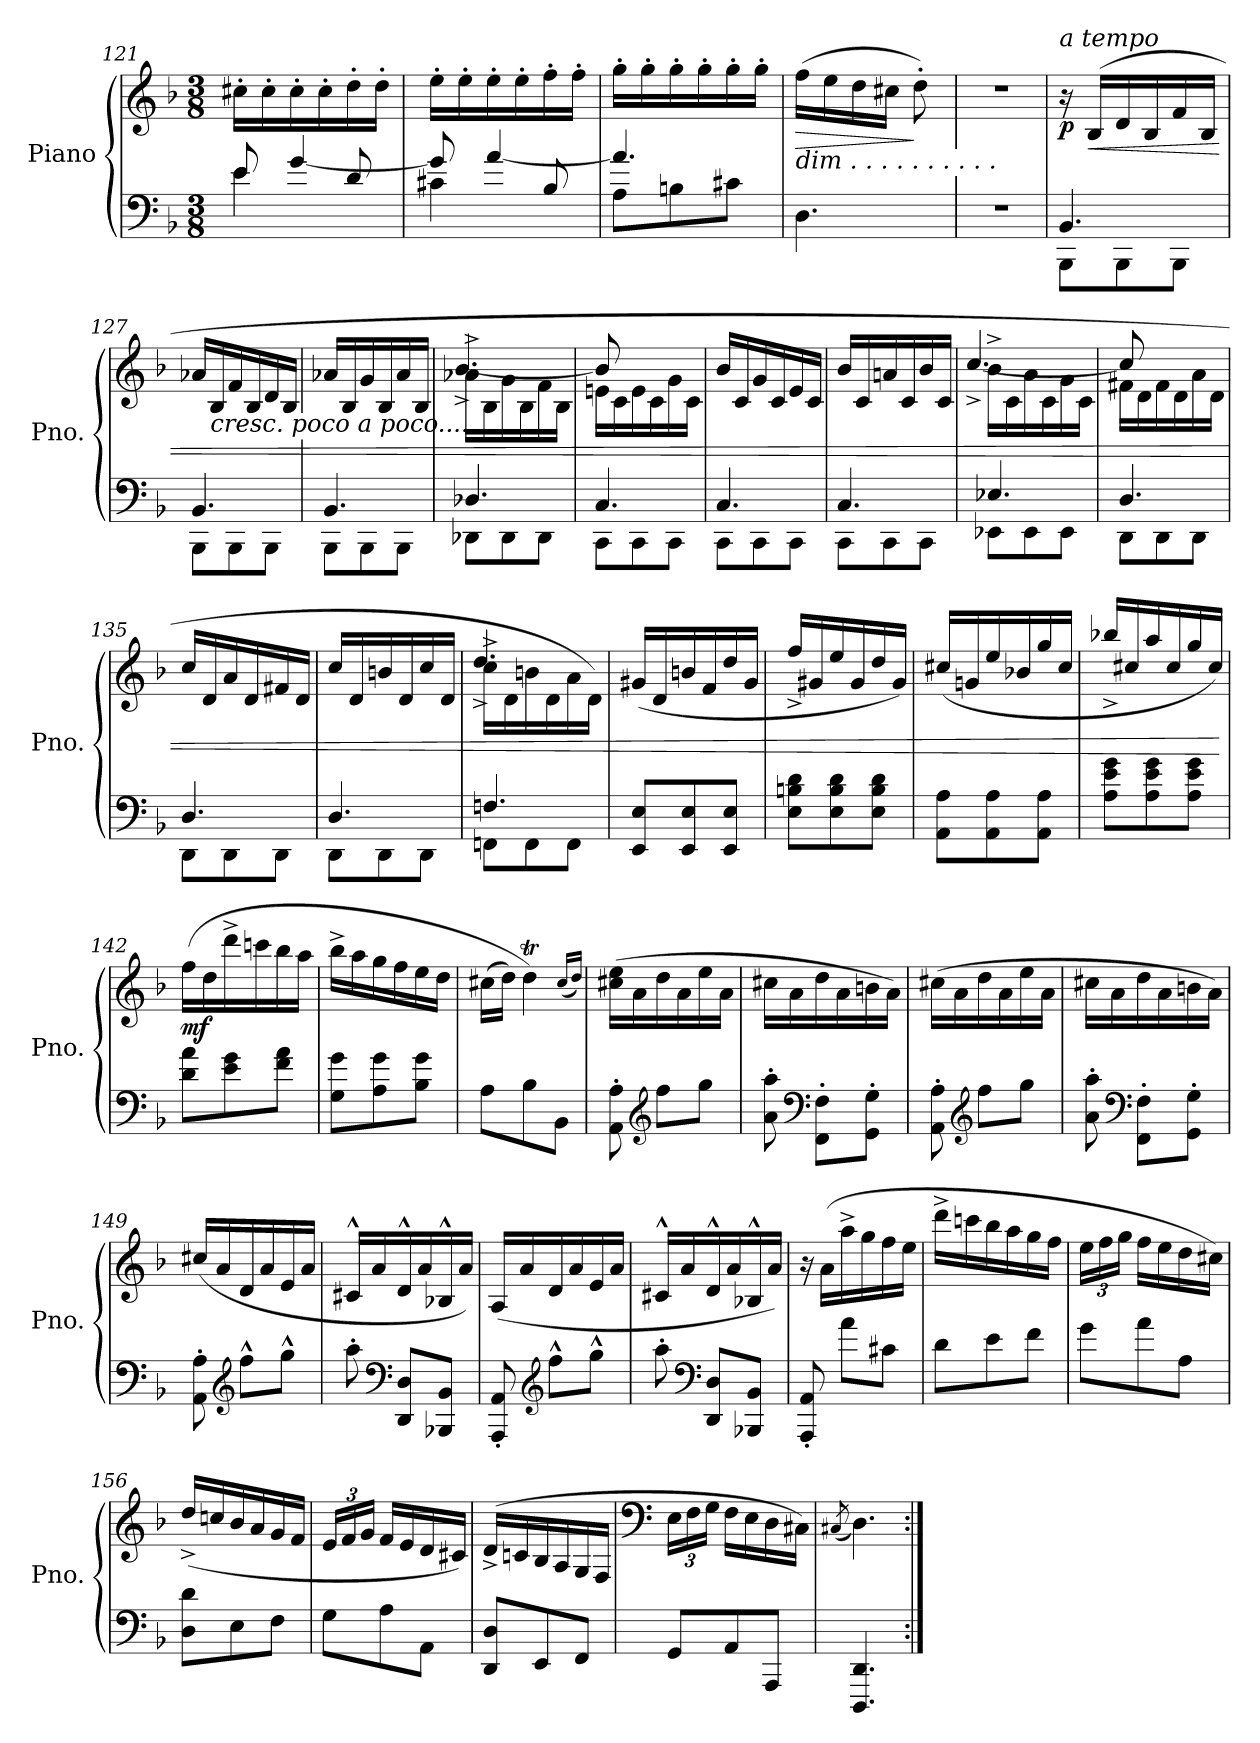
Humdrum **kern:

**kern	**kern	**dynam
*part1	*part1	*part1
*staff2	*staff1	*staff1/2
*I"Piano	*	*
*I'Pno.	*	*
*clefF4	*clefG2	*
*k[b-]	*k[b-]	*
*M3/8	*M3/8	*
=121	=121	=121
*^	*	*
4e\	8e/	16cc#X'\LL	.
.	.	16cc#'\	.
.	[4g/	16cc#'\	.
.	.	16cc#'\	.
8d/	.	16dd'\	.
.	.	16dd'\JJ	.
=122	=122	=122	=122
4c#X\	8g/]	16ee'\LL	.
.	.	16ee'\	.
.	[4a/	16ee'\	.
.	.	16ee'\	.
8B-/	.	16ff'\	.
.	.	16ff'\JJ	.
!!LO:PB:g=z
=123	=123	=123	=123
8A\L	4.a/]	16gg'\LL	.
.	.	16gg'\	.
8Bn\	.	16gg'\	.
.	.	16gg'\	.
8c#X\J	.	16gg'\	.
.	.	16gg'\JJ	.
*v	*v	*	*
=124	=124	=124
*	*MM135	*
!	!LO:TX:b:i:t=dim . . . . . . . . . .	!
!	!	!LO:HP:b
4.D\	(>16ff\LL	>
.	16ee\	.
*	*MM120	*
.	16dd\	.
.	16cc#X\JJ	.
*	*MM113	*
.	8dd'\)	]
=125	=125	=125
4.r	4.r	.
=126	=126	=126
*	*MM150	*
*^	*	*
!	!	!LO:TX:a:i:t=a tempo	!
!	!	!	!LO:DY:b
8BBB-\L	4.BB-/	16r	p
!	!	!	!LO:HP:b
.	.	(>16B-/LL	<
8BBB-\	.	16d/	.
.	.	16B-/	.
8BBB-\J	.	16f/	.
.	.	16B-/JJ	.
=127	=127	=127	=127
8BBB-\L	4.BB-/	16a-X/LL	.
!	!	!LO:TX:b:i:t=cresc. poco a poco....	!
.	.	16B-/	.
8BBB-\	.	16f/	.
.	.	16B-/	.
8BBB-\J	.	16d/	.
.	.	16B-/JJ	.
=128	=128	=128	=128
8BBB-\L	4.BB-/	16a-X/LL	.
.	.	16B-/	.
8BBB-\	.	16g/	.
.	.	16B-/	.
8BBB-\J	.	16a-/	.
.	.	16B-/JJ	.
=129	=129	=129	=129
*	*	*^	*
8DD-X\L	4.D-X/	16a-X^\LL	[4.b-^/	.
.	.	16B-\	.	.
8DD-\	.	16g\	.	.
.	.	16B-\	.	.
8DD-\J	.	16f\	.	.
.	.	16B-\JJ	.	.
!!LO:LB:g=z	!!
=130	=130	=130	=130	=130
8CC\L	4.C/	(>16en\LL	8b-/])	.
.	.	16c\	.	.
8CC\	.	16e\	4ryy	.
.	.	16c\	.	.
8CC\J	.	16g\	.	.
.	.	16c\JJ	.	.
*	*	*v	*v	*
=131	=131	=131	=131
8CC\L	4.C/	16b-/LL	.
.	.	16c/	.
8CC\	.	16g/	.
.	.	16c/	.
8CC\J	.	16e/	.
.	.	16c/JJ	.
=132	=132	=132	=132
8CC\L	4.C/	16b-/LL	.
.	.	16c/	.
8CC\	.	16an/	.
.	.	16c/	.
8CC\J	.	16b-/	.
.	.	16c/JJ	.
=133	=133	=133	=133
*	*	*^	*
8EE-X\L	4.E-X/	16b-^\LL	[4.cc^/	.
.	.	16c\	.	.
8EE-\	.	16a\	.	.
.	.	16c\	.	.
8EE-\J	.	16g\	.	.
.	.	16c\JJ	.	.
=134	=134	=134	=134	=134
8DD\L	4.D/	(>16f#X\LL	8cc/])	.
.	.	16d\	.	.
8DD\	.	16f#\	4ryy	.
.	.	16d\	.	.
8DD\J	.	16a\	.	.
.	.	16d\JJ	.	.
*	*	*v	*v	*
=135	=135	=135	=135
8DD\L	4.D/	16cc/LL	.
.	.	16d/	.
8DD\	.	16a/	.
.	.	16d/	.
8DD\J	.	16f#X/	.
.	.	16d/JJ	.
!!LO:LB:g=z
=136	=136	=136	=136
8DD\L	4.D/	16cc/LL	.
.	.	16d/	.
8DD\	.	16bn/	.
.	.	16d/	.
8DD\J	.	16cc/	.
.	.	16d/JJ	.
=137	=137	=137	=137
*	*	*^	*
8FFn\L	4.Fn/	16cc^\LL	4.dd^/	.
.	.	16d\	.	.
8FF\	.	16bn\	.	.
.	.	16d\	.	.
8FF\J	.	16a\	.	.
.	.	16d\JJ)	.	.
*v	*v	*	*	*
*	*v	*v	*
=138	=138	=138
8EE/ 8E/L	(>16g#X/LL	.
.	16d/	.
8EE/ 8E/	16bn/	.
.	16f/	.
8EE/ 8E/J	16dd/	.
.	16g#/JJ	.
=139	=139	=139
8E\ 8Bn\ 8d\L	16ff^/LL	.
.	16g#X/	.
8E\ 8B\ 8d\	16ee/	.
.	16g#/	.
8E\ 8B\ 8d\J	16dd/	.
.	16g#/JJ)	.
=140	=140	=140
8AA\ 8A\L	(>16cc#X/LL	.
.	16gn/	.
8AA\ 8A\	16ee/	.
.	16b-X/	.
8AA\ 8A\J	16gg/	.
.	16cc#/JJ	.
=141	=141	=141
8A\ 8e\ 8g\L	16bb-X^/LL	.
.	16cc#X/	.
8A\ 8e\ 8g\	16aa/	.
.	16cc#/	.
8A\ 8e\ 8g\J	16gg/	.
.	16cc#/JJ)	.
.	.	[
!!LO:LB:g=z
=142	=142	=142
!	!	!LO:DY:b
8d\ 8a\L	(>16ff\LL	mf
.	16dd\	.
8e\ 8g\	16ddd^\	.
.	16cccn\	.
8f\ 8a\J	16bb-\	.
.	16aa\JJ	.
=143	=143	=143
8G\ 8g\L	16bb-^\LL	.
.	16aa\	.
8A\ 8g\	16gg\	.
.	16ff\	.
8B-\ 8g\J	16ee\	.
.	16dd\JJ	.
=144	=144	=144
8A\L	(>16cc#X\LL	.
.	16dd\JJ)	.
8B-\	4ddT\)	.
8BB-\J	.	.
.	(<16qcc#/LL	.
.	16qdd/JJ)	.
=145	=145	=145
8AA\' 8A\'	(>16cc#X\ 16ee\LL	.
.	16a\	.
*clefG2	*	*
8ff\L	16dd\	.
.	16a\	.
8gg\J	16ee\	.
.	16a\JJ	.
=146	=146	=146
8a\' 8aa\'	16cc#X\LL	.
.	16a\	.
*clefF4	*	*
8FF\' 8F\'L	16dd\	.
.	16a\	.
8GG\' 8G\'J	16bn\	.
.	16a\JJ)	.
=147	=147	=147
8AA\' 8A\'	(>16cc#X\LL	.
.	16a\	.
*clefG2	*	*
8ff\L	16dd\	.
.	16a\	.
8gg\J	16ee\	.
.	16a\JJ	.
!!LO:LB:g=z
=148	=148	=148
8a\' 8aa\'	16cc#X\LL	.
.	16a\	.
*clefF4	*	*
8FF\' 8F\'L	16dd\	.
.	16a\	.
8GG\' 8G\'J	16bn\	.
.	16a\JJ)	.
!!LO:PB:g=z
=149	=149	=149
8AA\' 8A\'	(>16cc#X/LL	.
.	16a/	.
*clefG2	*	*
8ff^^\L	16d/	.
.	16a/	.
8gg^^\J	16e/	.
.	16a/JJ	.
=150	=150	=150
8aa'\	16c#X^^/LL	.
.	16a/	.
*clefF4	*	*
8DD/ 8D/L	16d^^/	.
.	16a/	.
8BBB-X/ 8BB-/J	16B-X^^/	.
.	16a/JJ)	.
=151	=151	=151
8AAA/' 8AA/'	(>16A/LL	.
.	16a/	.
*clefG2	*	*
8ff^^\L	16d/	.
.	16a/	.
8gg^^\J	16e/	.
.	16a/JJ	.
=152	=152	=152
8aa'\	16c#X^^/LL	.
.	16a/	.
*clefF4	*	*
8DD/ 8D/L	16d^^/	.
.	16a/	.
8BBB-X/ 8BB-/J	16B-X^^/	.
.	16a/JJ)	.
!!LO:LB:g=z
=153	=153	=153
8AAA/' 8AA/'	16r	.
.	(>16a\LL	.
8a\L	16aa^\	.
.	16gg\	.
8c#X\J	16ff\	.
.	16ee\JJ	.
=154	=154	=154
8d\L	16ddd^\LL	.
.	16cccn\	.
8e\	16bb-\	.
.	16aa\	.
8f\J	16gg\	.
.	16ff\JJ	.
=155	=155	=155
*	*Xbrackettup	*
8g\L	24ee\LL	.
.	24ff\	.
.	24gg\JJ	.
8a\	16ff\LL	.
.	16ee\	.
8A\J	16dd\	.
.	16cc#X\JJ)	.
=156	=156	=156
8D\ 8d\L	(>16dd^/LL	.
.	16ccn/	.
8E\	16b-/	.
.	16a/	.
8F\J	16g/	.
.	16f/JJ	.
!!LO:LB:g=z
=157	=157	=157
8G\L	24e/LL	.
.	24f/	.
.	24g/JJ	.
8A\	16f/LL	.
.	16e/	.
8AA\J	16d/	.
.	16c#X/JJ)	.
=158	=158	=158
8DD/ 8D/L	(>16d^/LL	.
.	16cn/	.
8EE/	16B-/	.
.	16A/	.
8FF/J	16G/	.
.	16F/JJ	.
=159	=159	=159
*	*clefF4	*
8GG/L	24E\LL	.
.	24F\	.
.	24G\JJ	.
8AA/	16F\LL	.
.	16E\	.
8AAA/J	16D\	.
.	16C#X\JJ)	.
=160	=160	=160
.	(<8qC#X/	.
4.DDD/ 4.DD/	4.D\)	.
=:|!	=:|!	=:|!
*-	*-	*-
